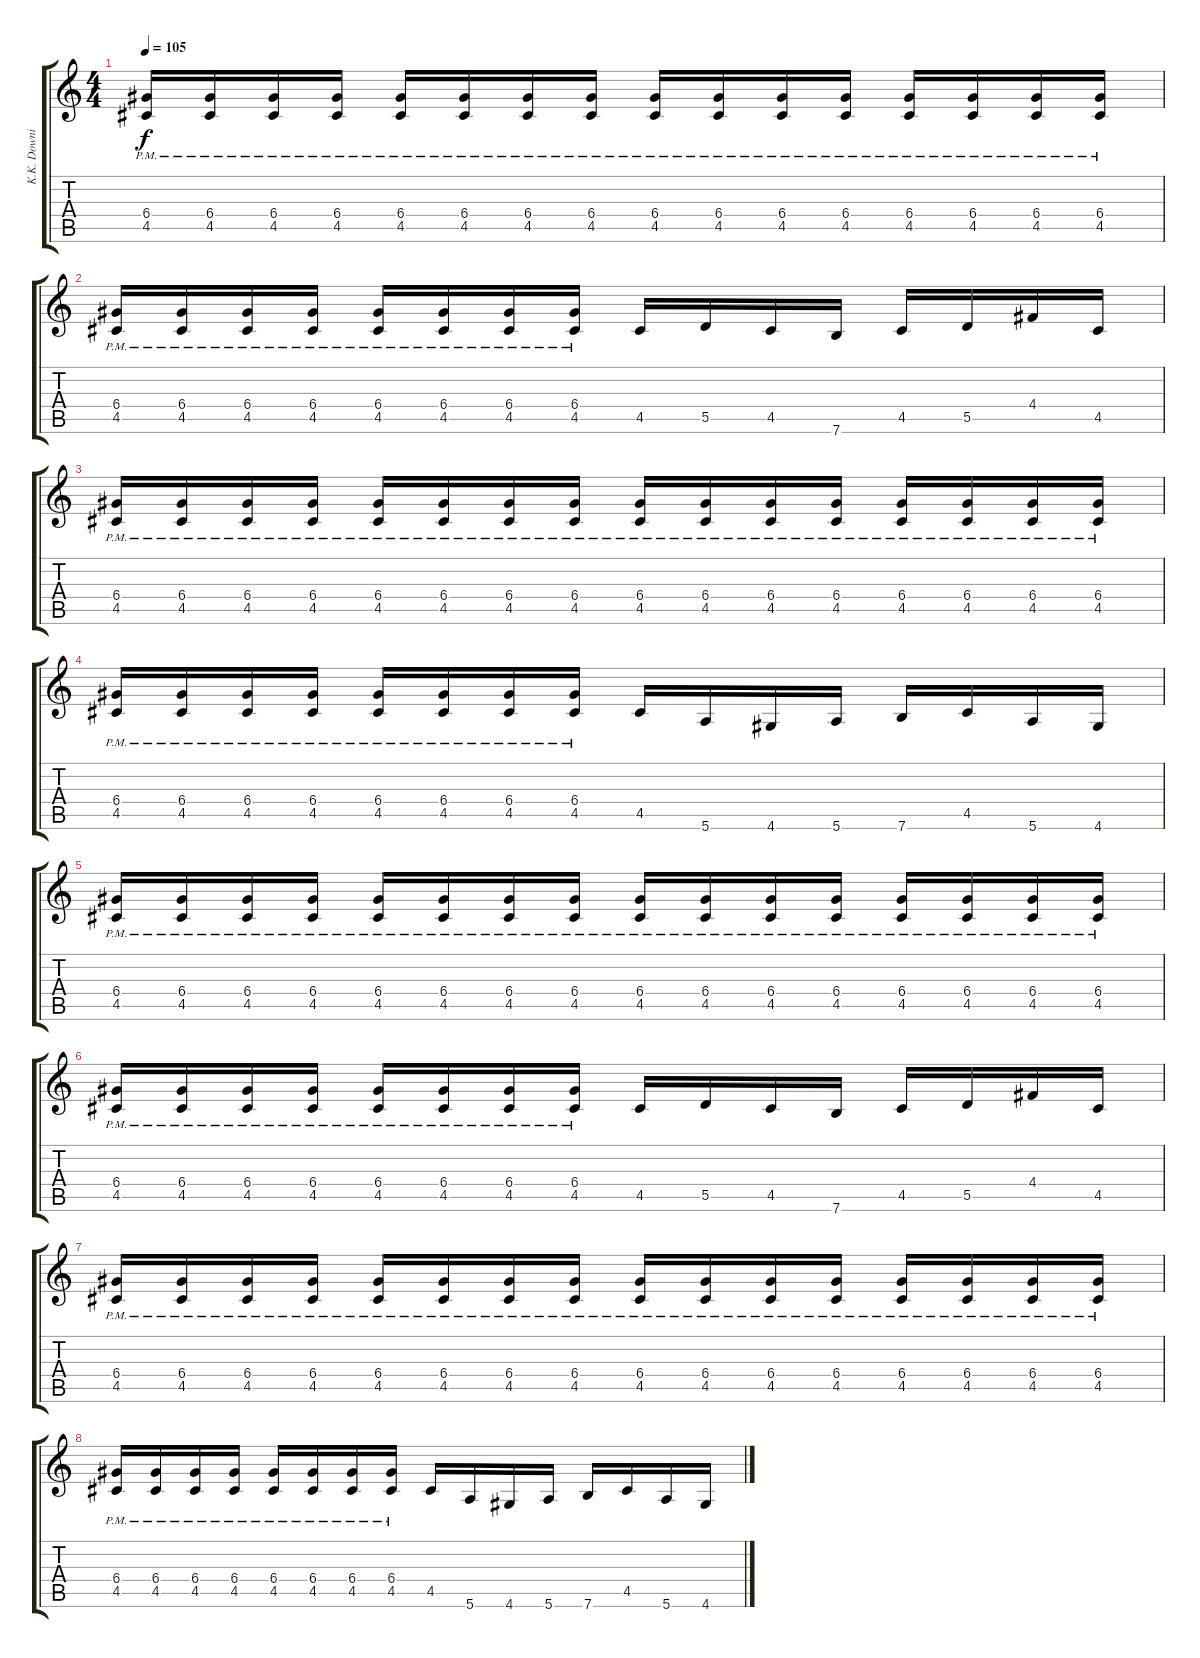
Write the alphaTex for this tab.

\track ("K.K. Downing" "K.K. Downi") {instrument distortionguitar}
\staff {score tabs}
\tuning (E4 B3 G3 D3 A2 E2) {hide}
\ts (4 4)
\tempo 105
\clef g2
\ks c
(6.4{pm} 4.5{pm}).16{dy f} (6.4{pm} 4.5{pm}).16 (6.4{pm} 4.5{pm}).16 (6.4{pm} 4.5{pm}).16 (6.4{pm} 4.5{pm}).16 (6.4{pm} 4.5{pm}).16 (6.4{pm} 4.5{pm}).16 (6.4{pm} 4.5{pm}).16 (6.4{pm} 4.5{pm}).16 (6.4{pm} 4.5{pm}).16 (6.4{pm} 4.5{pm}).16 (6.4{pm} 4.5{pm}).16 (6.4{pm} 4.5{pm}).16 (6.4{pm} 4.5{pm}).16 (6.4{pm} 4.5{pm}).16 (6.4{pm} 4.5{pm}).16 |
(6.4{pm} 4.5{pm}).16 (6.4{pm} 4.5{pm}).16 (6.4{pm} 4.5{pm}).16 (6.4{pm} 4.5{pm}).16 (6.4{pm} 4.5{pm}).16 (6.4{pm} 4.5{pm}).16 (6.4{pm} 4.5{pm}).16 (6.4{pm} 4.5{pm}).16 4.5.16 5.5.16 4.5.16 7.6.16 4.5.16 5.5.16 4.4.16 4.5.16 |
(6.4{pm} 4.5{pm}).16 (6.4{pm} 4.5{pm}).16 (6.4{pm} 4.5{pm}).16 (6.4{pm} 4.5{pm}).16 (6.4{pm} 4.5{pm}).16 (6.4{pm} 4.5{pm}).16 (6.4{pm} 4.5{pm}).16 (6.4{pm} 4.5{pm}).16 (6.4{pm} 4.5{pm}).16 (6.4{pm} 4.5{pm}).16 (6.4{pm} 4.5{pm}).16 (6.4{pm} 4.5{pm}).16 (6.4{pm} 4.5{pm}).16 (6.4{pm} 4.5{pm}).16 (6.4{pm} 4.5{pm}).16 (6.4{pm} 4.5{pm}).16 |
(6.4{pm} 4.5{pm}).16 (6.4{pm} 4.5{pm}).16 (6.4{pm} 4.5{pm}).16 (6.4{pm} 4.5{pm}).16 (6.4{pm} 4.5{pm}).16 (6.4{pm} 4.5{pm}).16 (6.4{pm} 4.5{pm}).16 (6.4{pm} 4.5{pm}).16 4.5.16 5.6.16 4.6.16 5.6.16 7.6.16 4.5.16 5.6.16 4.6.16 |
(6.4{pm} 4.5{pm}).16 (6.4{pm} 4.5{pm}).16 (6.4{pm} 4.5{pm}).16 (6.4{pm} 4.5{pm}).16 (6.4{pm} 4.5{pm}).16 (6.4{pm} 4.5{pm}).16 (6.4{pm} 4.5{pm}).16 (6.4{pm} 4.5{pm}).16 (6.4{pm} 4.5{pm}).16 (6.4{pm} 4.5{pm}).16 (6.4{pm} 4.5{pm}).16 (6.4{pm} 4.5{pm}).16 (6.4{pm} 4.5{pm}).16 (6.4{pm} 4.5{pm}).16 (6.4{pm} 4.5{pm}).16 (6.4{pm} 4.5{pm}).16 |
(6.4{pm} 4.5{pm}).16 (6.4{pm} 4.5{pm}).16 (6.4{pm} 4.5{pm}).16 (6.4{pm} 4.5{pm}).16 (6.4{pm} 4.5{pm}).16 (6.4{pm} 4.5{pm}).16 (6.4{pm} 4.5{pm}).16 (6.4{pm} 4.5{pm}).16 4.5.16 5.5.16 4.5.16 7.6.16 4.5.16 5.5.16 4.4.16 4.5.16 |
(6.4{pm} 4.5{pm}).16 (6.4{pm} 4.5{pm}).16 (6.4{pm} 4.5{pm}).16 (6.4{pm} 4.5{pm}).16 (6.4{pm} 4.5{pm}).16 (6.4{pm} 4.5{pm}).16 (6.4{pm} 4.5{pm}).16 (6.4{pm} 4.5{pm}).16 (6.4{pm} 4.5{pm}).16 (6.4{pm} 4.5{pm}).16 (6.4{pm} 4.5{pm}).16 (6.4{pm} 4.5{pm}).16 (6.4{pm} 4.5{pm}).16 (6.4{pm} 4.5{pm}).16 (6.4{pm} 4.5{pm}).16 (6.4{pm} 4.5{pm}).16 |
(6.4{pm} 4.5{pm}).16 (6.4{pm} 4.5{pm}).16 (6.4{pm} 4.5{pm}).16 (6.4{pm} 4.5{pm}).16 (6.4{pm} 4.5{pm}).16 (6.4{pm} 4.5{pm}).16 (6.4{pm} 4.5{pm}).16 (6.4{pm} 4.5{pm}).16 4.5.16 5.6.16 4.6.16 5.6.16 7.6.16 4.5.16 5.6.16 4.6.16
